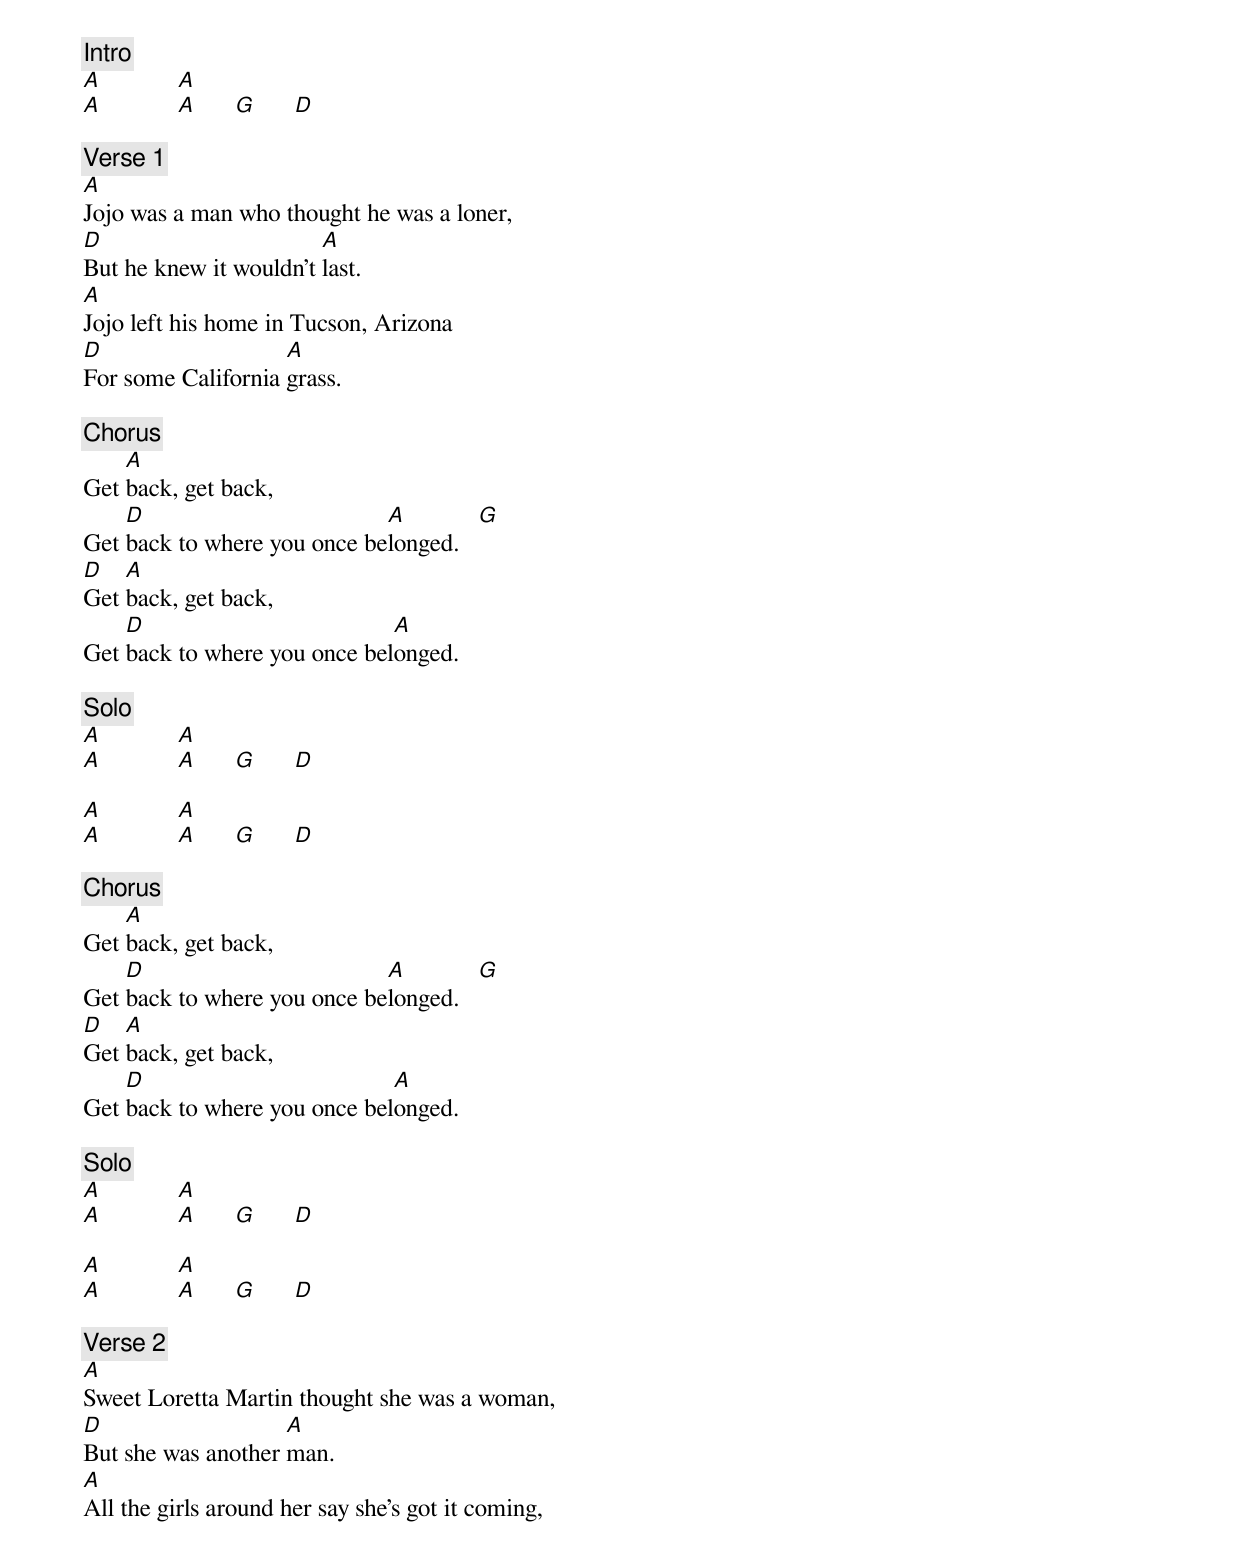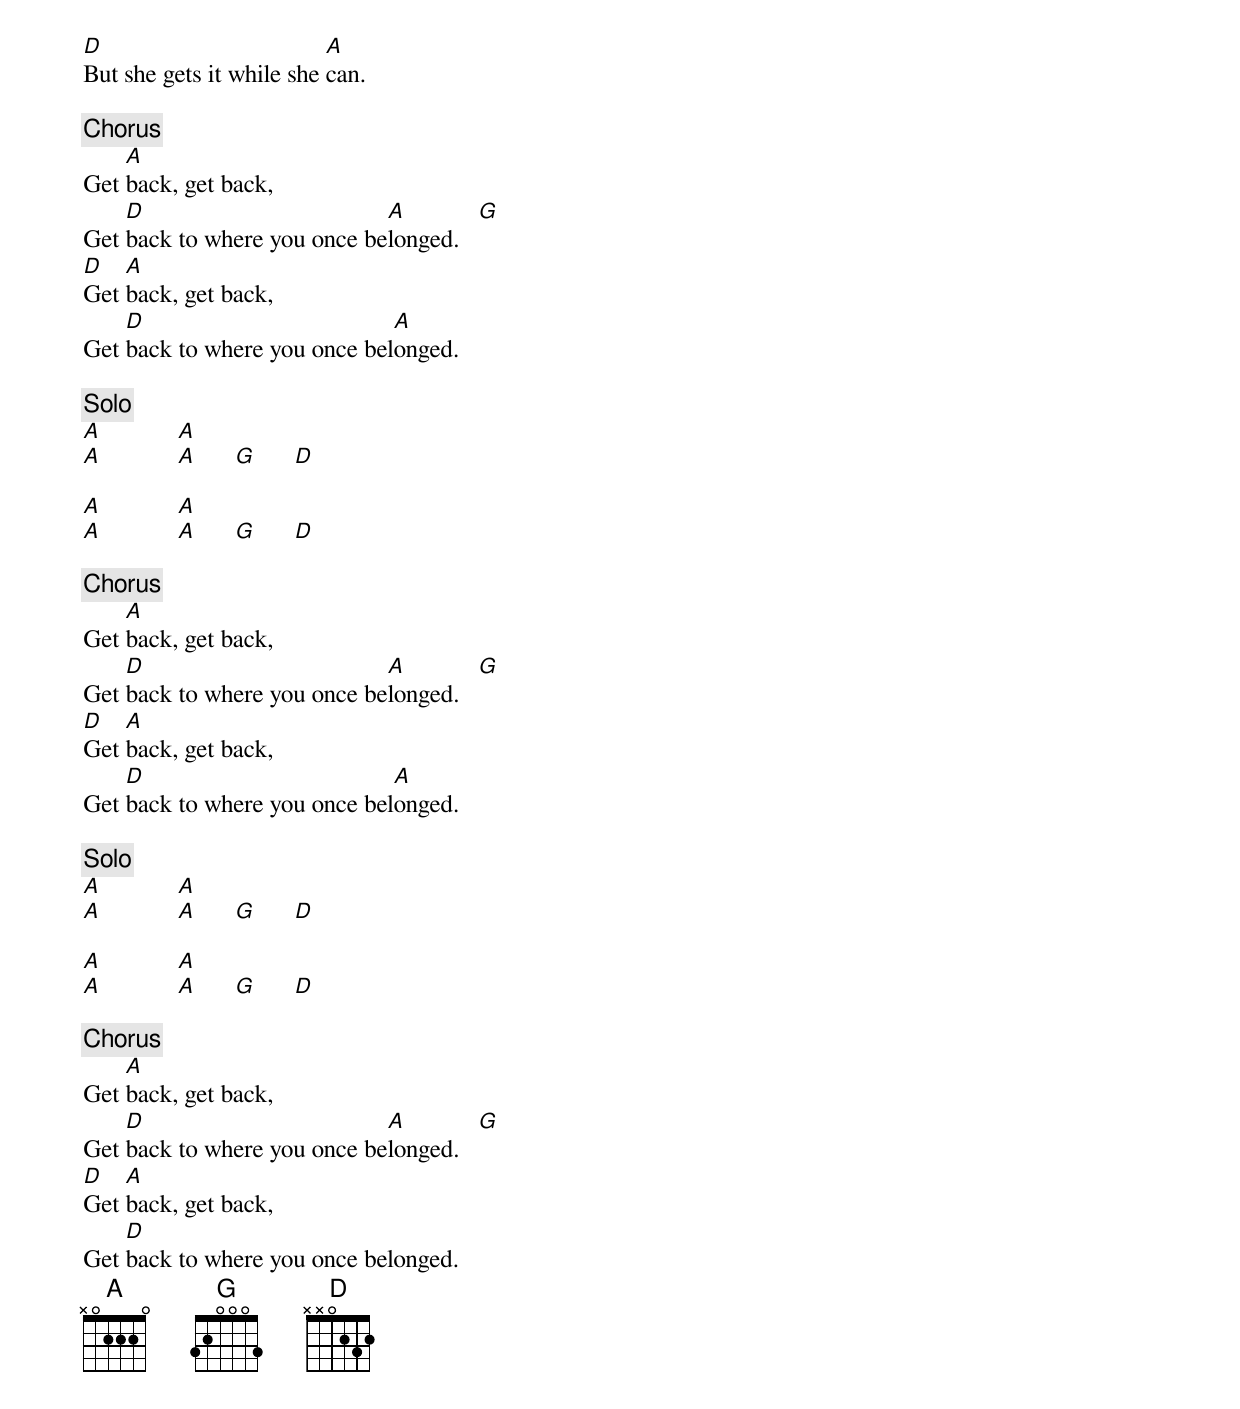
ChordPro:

{c: Intro}
[A]            [A]
[A]            [A]      [G]      [D]

{c: Verse 1}
[A]Jojo was a man who thought he was a loner,
[D]But he knew it wouldn't [A]last.
[A]Jojo left his home in Tucson, Arizona
[D]For some California [A]grass.

{c: Chorus}
Get [A]back, get back,
Get [D]back to where you once be[A]longed.   [G]
[D]Get [A]back, get back,
Get [D]back to where you once bel[A]onged.

{c: Solo}
[A]            [A]
[A]            [A]      [G]      [D]

[A]            [A]
[A]            [A]      [G]      [D]

{c: Chorus}
Get [A]back, get back,
Get [D]back to where you once be[A]longed.   [G]
[D]Get [A]back, get back,
Get [D]back to where you once bel[A]onged.

{c: Solo}
[A]            [A]
[A]            [A]      [G]      [D]

[A]            [A]
[A]            [A]      [G]      [D]

{c: Verse 2}
[A]Sweet Loretta Martin thought she was a woman,
[D]But she was another [A]man.
[A]All the girls around her say she's got it coming,
[D]But she gets it while she [A]can.

{c: Chorus}
Get [A]back, get back,
Get [D]back to where you once be[A]longed.   [G]
[D]Get [A]back, get back,
Get [D]back to where you once bel[A]onged.

{c: Solo}
[A]            [A]
[A]            [A]      [G]      [D]

[A]            [A]
[A]            [A]      [G]      [D]

{c: Chorus}
Get [A]back, get back,
Get [D]back to where you once be[A]longed.   [G]
[D]Get [A]back, get back,
Get [D]back to where you once bel[A]onged.

{c: Solo}
[A]            [A]
[A]            [A]      [G]      [D]

[A]            [A]
[A]            [A]      [G]      [D]

{c: Chorus}
Get [A]back, get back,
Get [D]back to where you once be[A]longed.   [G]
[D]Get [A]back, get back,
Get [D]back to where you once belonged.
